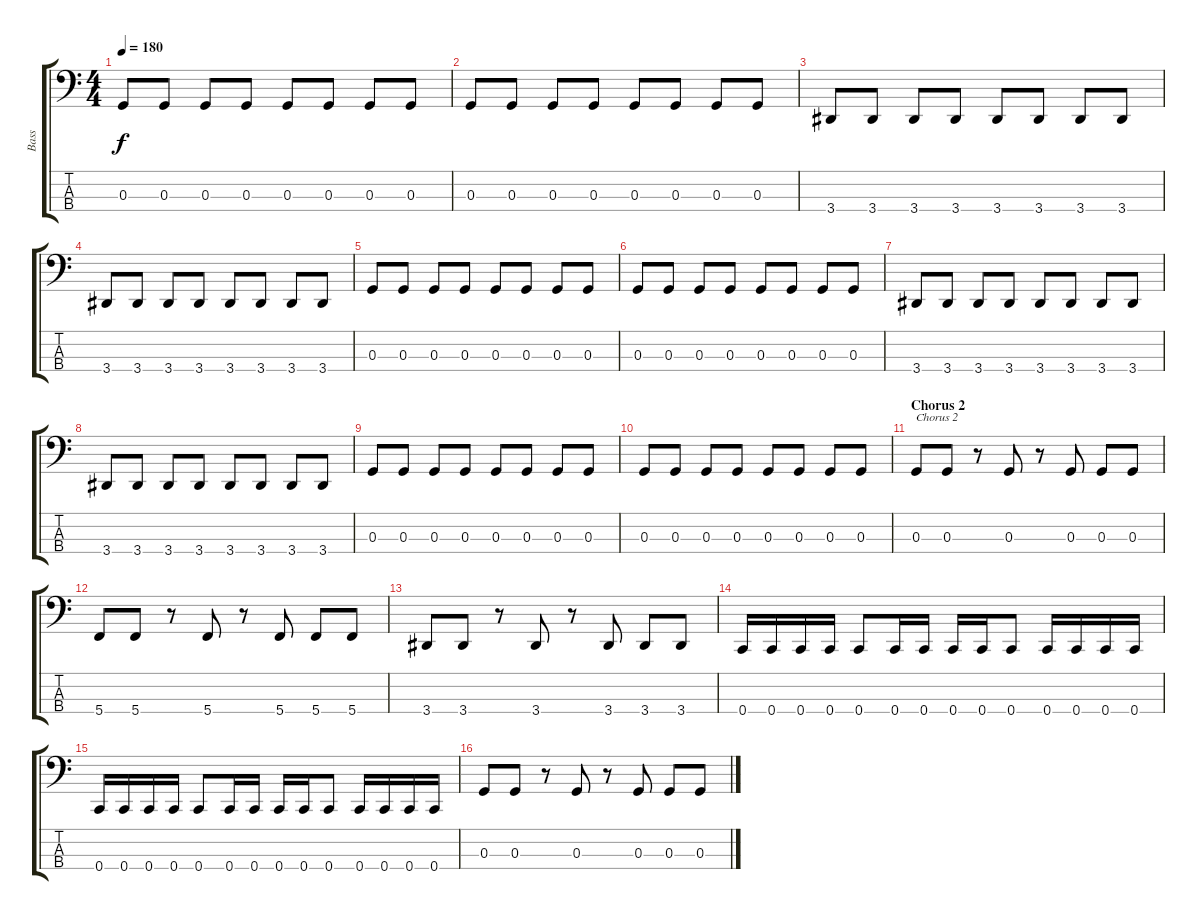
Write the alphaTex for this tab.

\track ("Bass" "Bass") {instrument electricbassfinger}
\staff {score tabs}
\tuning (F2 C2 G1 C1) {hide}
\ts (4 4)
\tempo 180
\clef f4
\ks c
0.3.8{dy f} 0.3.8 0.3.8 0.3.8 0.3.8 0.3.8 0.3.8 0.3.8 |
0.3.8 0.3.8 0.3.8 0.3.8 0.3.8 0.3.8 0.3.8 0.3.8 |
3.4.8 3.4.8 3.4.8 3.4.8 3.4.8 3.4.8 3.4.8 3.4.8 |
3.4.8 3.4.8 3.4.8 3.4.8 3.4.8 3.4.8 3.4.8 3.4.8 |
0.3.8 0.3.8 0.3.8 0.3.8 0.3.8 0.3.8 0.3.8 0.3.8 |
0.3.8 0.3.8 0.3.8 0.3.8 0.3.8 0.3.8 0.3.8 0.3.8 |
3.4.8 3.4.8 3.4.8 3.4.8 3.4.8 3.4.8 3.4.8 3.4.8 |
3.4.8 3.4.8 3.4.8 3.4.8 3.4.8 3.4.8 3.4.8 3.4.8 |
0.3.8 0.3.8 0.3.8 0.3.8 0.3.8 0.3.8 0.3.8 0.3.8 |
0.3.8 0.3.8 0.3.8 0.3.8 0.3.8 0.3.8 0.3.8 0.3.8 |
\section ("" "Chorus 2")
0.3.8{txt "Chorus 2"} 0.3.8 r.8 0.3.8 r.8 0.3.8 0.3.8 0.3.8 |
5.4.8 5.4.8 r.8 5.4.8 r.8 5.4.8 5.4.8 5.4.8 |
3.4.8 3.4.8 r.8 3.4.8 r.8 3.4.8 3.4.8 3.4.8 |
0.4.16 0.4.16 0.4.16 0.4.16 0.4.8 0.4.16 0.4.16 0.4.16 0.4.16 0.4.8 0.4.16 0.4.16 0.4.16 0.4.16 |
0.4.16 0.4.16 0.4.16 0.4.16 0.4.8 0.4.16 0.4.16 0.4.16 0.4.16 0.4.8 0.4.16 0.4.16 0.4.16 0.4.16 |
0.3.8 0.3.8 r.8 0.3.8 r.8 0.3.8 0.3.8 0.3.8
